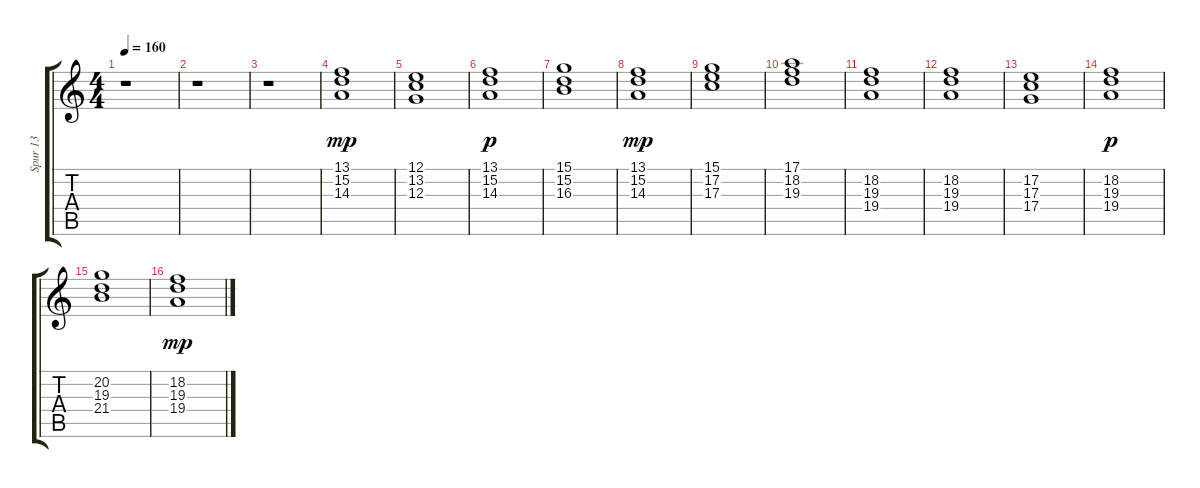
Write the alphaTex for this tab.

\track ("Spur 13" "Spur 13") {instrument fx6goblins}
\staff {score tabs}
\tuning (E4 B3 G3 D3 A2 E2) {hide}
\ts (4 4)
\tempo 160
\clef g2
\ks c
r.1{dy f} |
r.1 |
r.1 |
(13.1 15.2 14.3).1{dy mp} |
(12.1 13.2 12.3).1 |
(13.1 15.2 14.3).1{dy p} |
(15.1 15.2 16.3).1 |
(13.1 15.2 14.3).1{dy mp} |
(15.1 17.2 17.3).1 |
(17.1 18.2 19.3).1 |
(18.2 19.3 19.4).1 |
(18.2 19.3 19.4).1 |
(17.2 17.3 17.4).1 |
(18.2 19.3 19.4).1{dy p} |
(20.2 19.3 21.4).1 |
(18.2 19.3 19.4).1{dy mp}
